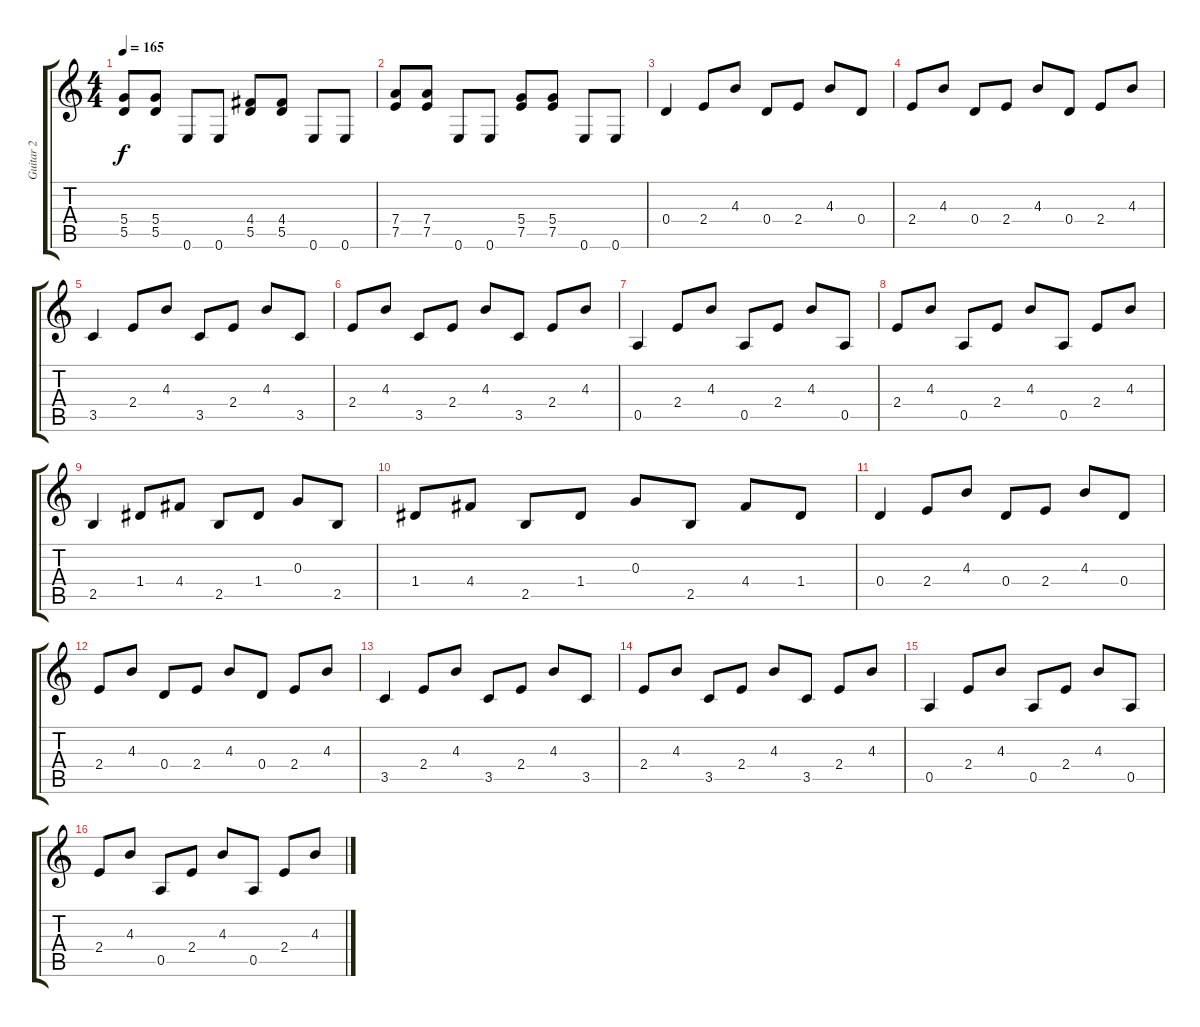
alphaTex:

\track ("Guitar 2" "Guitar 2") {instrument distortionguitar}
\staff {score tabs}
\tuning (E4 B3 G3 D3 A2 E2) {hide}
\ts (4 4)
\tempo 165
\clef g2
\ks c
(5.4 5.5).8{dy f} (5.4 5.5).8 0.6.8 0.6.8 (4.4 5.5).8 (4.4 5.5).8 0.6.8 0.6.8 |
(7.4 7.5).8 (7.4 7.5).8 0.6.8 0.6.8 (5.4 7.5).8 (5.4 7.5).8 0.6.8 0.6.8 |
0.4.4 2.4.8 4.3.8 0.4.8 2.4.8 4.3.8 0.4.8 |
2.4.8 4.3.8 0.4.8 2.4.8 4.3.8 0.4.8 2.4.8 4.3.8 |
3.5.4 2.4.8 4.3.8 3.5.8 2.4.8 4.3.8 3.5.8 |
2.4.8 4.3.8 3.5.8 2.4.8 4.3.8 3.5.8 2.4.8 4.3.8 |
0.5.4 2.4.8 4.3.8 0.5.8 2.4.8 4.3.8 0.5.8 |
2.4.8 4.3.8 0.5.8 2.4.8 4.3.8 0.5.8 2.4.8 4.3.8 |
2.5.4 1.4.8 4.4.8 2.5.8 1.4.8 0.3.8 2.5.8 |
1.4.8 4.4.8 2.5.8 1.4.8 0.3.8 2.5.8 4.4.8 1.4.8 |
0.4.4 2.4.8 4.3.8 0.4.8 2.4.8 4.3.8 0.4.8 |
2.4.8 4.3.8 0.4.8 2.4.8 4.3.8 0.4.8 2.4.8 4.3.8 |
3.5.4 2.4.8 4.3.8 3.5.8 2.4.8 4.3.8 3.5.8 |
2.4.8 4.3.8 3.5.8 2.4.8 4.3.8 3.5.8 2.4.8 4.3.8 |
0.5.4 2.4.8 4.3.8 0.5.8 2.4.8 4.3.8 0.5.8 |
2.4.8 4.3.8 0.5.8 2.4.8 4.3.8 0.5.8 2.4.8 4.3.8
